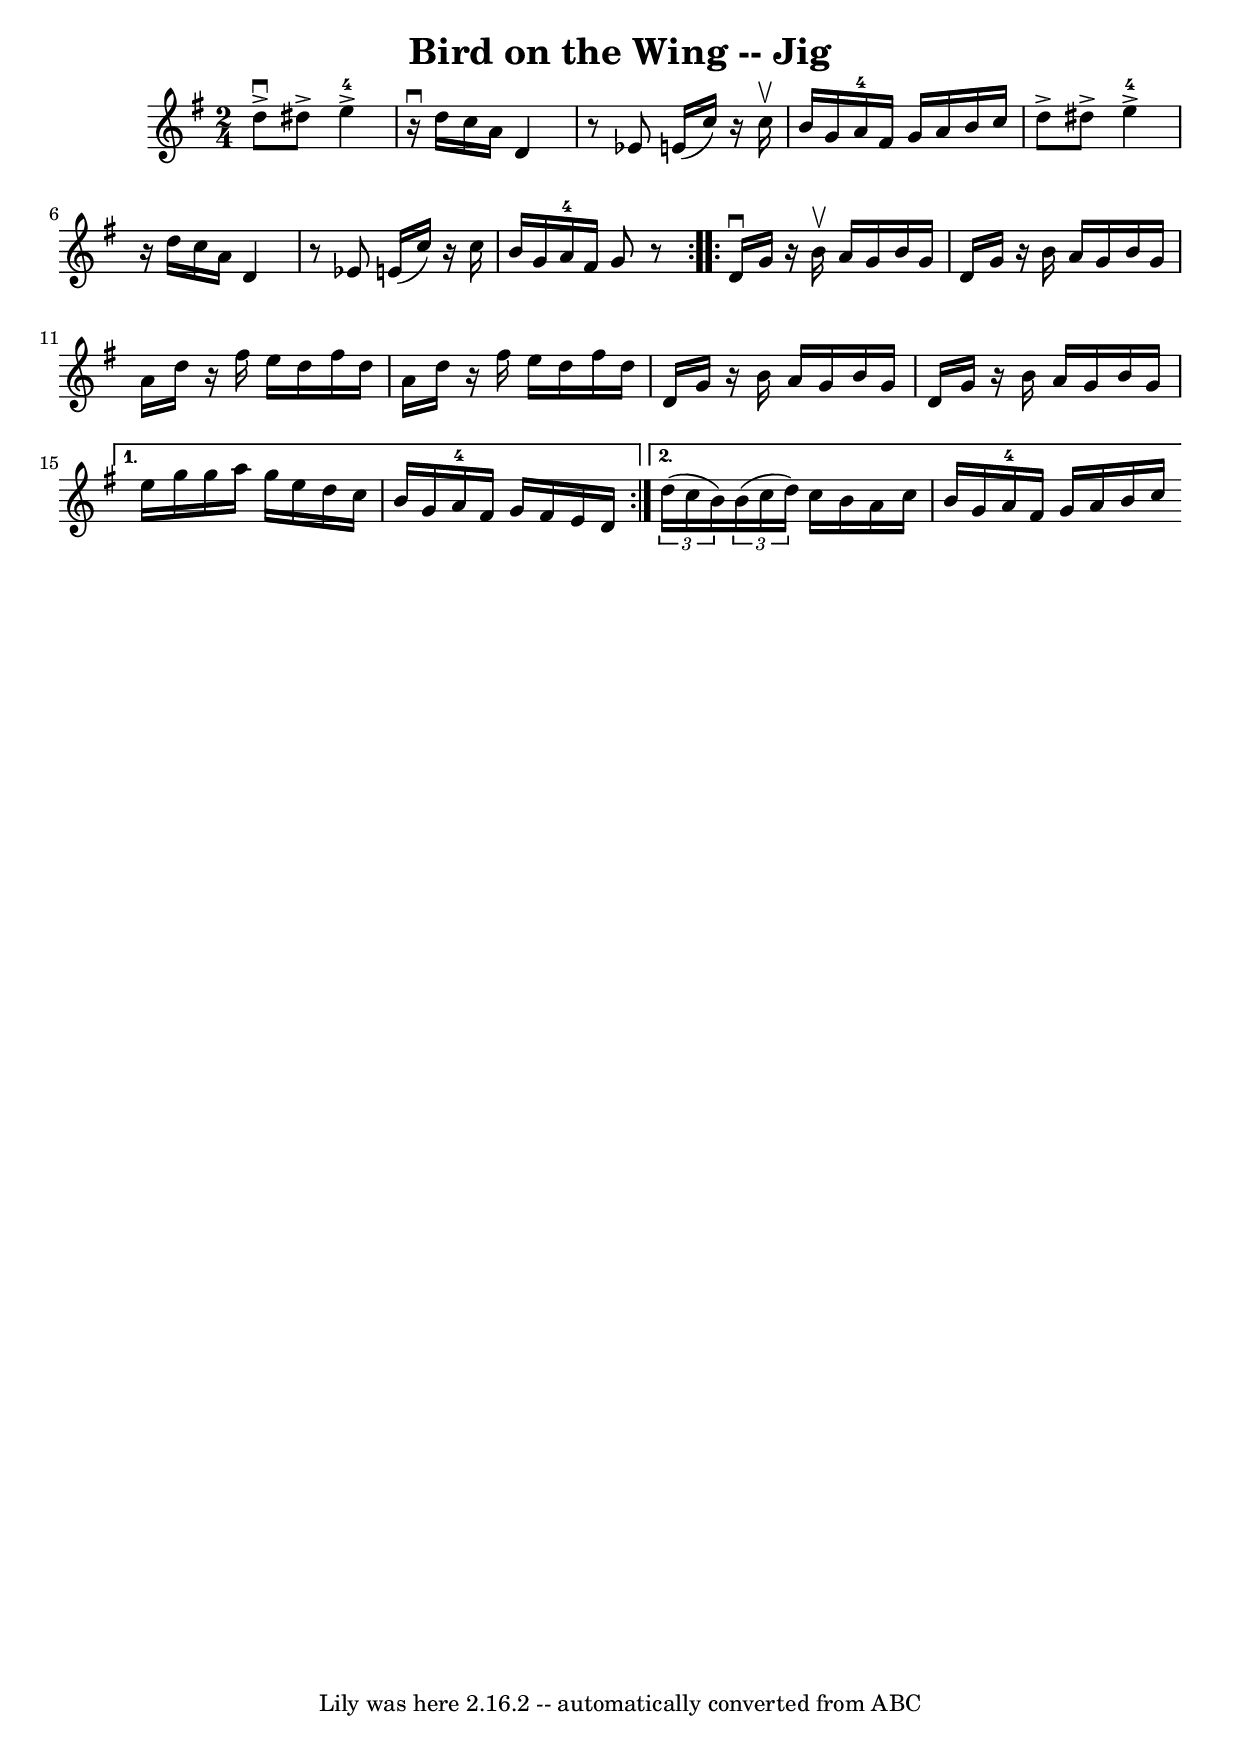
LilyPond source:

\version "2.16.2"
\include "Mammoth.ily"
\header {
  %% book = "Ryan's Mammoth Collection"
  crossRefNumber = "1"
  footnotes = "\\\\117 661"
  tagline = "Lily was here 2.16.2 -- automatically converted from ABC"
  title = "Bird on the Wing -- Jig"

}
voicedefault =  {



  \repeat volta 2 {

    \time 2/4 
    \key g \major     d''8^\downbow^\accent dis''8^\accent e''4-4^\accent    |
    r16^\downbow d''16 c''16 a'16 d'4     |
    r8 ees'8 e'!16 (c''16)   r16 c''16^\upbow   |
         b'16 g'16 a'16-4 fis'16 g'16 a'16 b'16 c''16     |
         d''8^\accent dis''8^\accent e''4-4^\accent    |
    r16      d''16 c''16 a'16 d'4     |
    r8 ees'8 e'!16 (c''16)        r16 c''16     |
    b'16 g'16 a'16-4 fis'16 g'8    r8   
  }   
  
  \repeat volta 2 {
    d'16^\downbow g'16    r16 b'16^\upbow a'16 g'16       b'16 g'16     |
    d'16 g'16    r16 b'16 a'16 g'16 b'16        g'16     |
    a'16 d''16    r16 fis''16 e''16 d''16 fis''16        d''16     |
    a'16 d''16    r16 fis''16 e''16 d''16 fis''16       d''16     |
    d'16 g'16    r16 b'16 a'16 g'16 b'16         g'16     |
    d'16 g'16    r16 b'16 a'16 g'16 b'16 g'16    

  } \alternative{{ e''16 g''16 g''16 a''16 g''16 e''16 d''16   		   c''16     |
		   b'16 g'16 a'16-4 fis'16 g'16 fis'16    
		   e'16 d'16    
		 } {   \times 2/3 { d''16 (c''16 b'16) 
				  }   
		       \times 2/3 { b'16 (c''16 d''16) 
				  } c''16 b'16 a'16 c''16    		        |
		       b'16 g'16 a'16-4 fis'16 g'16 a'16 b'16     		       c''16      \bar " |."   
		     }
	       }

}

\score{
  <<

    \context Staff="default"
    {
      \voicedefault 
      
    }

  >>
  \layout {
    
  }
  \midi {
  }

}
